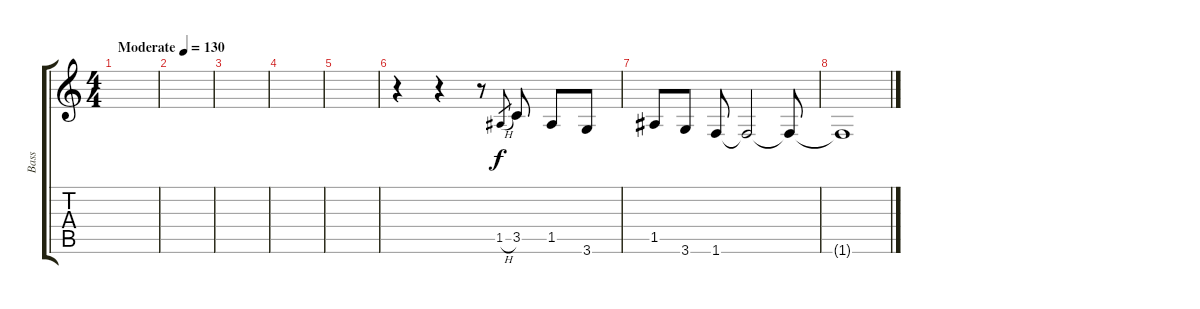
\track ("Bass" "Bass") {instrument slapbass1}
\staff {score tabs}
\tuning (E4 B3 G3 D3 A2 E2) {hide}
\ts (4 4)
\tempo (130 "Moderate")
\clef g2
\ks c
|
|
|
|
|
r.4 r.4 r.8 1.5{h}.8{gr} 3.5.8 1.5.8 3.6.8 |
1.5.8 3.6.8 1.6.8 1.6{t}.2 1.6{t}.8 |
1.6{t}.1
